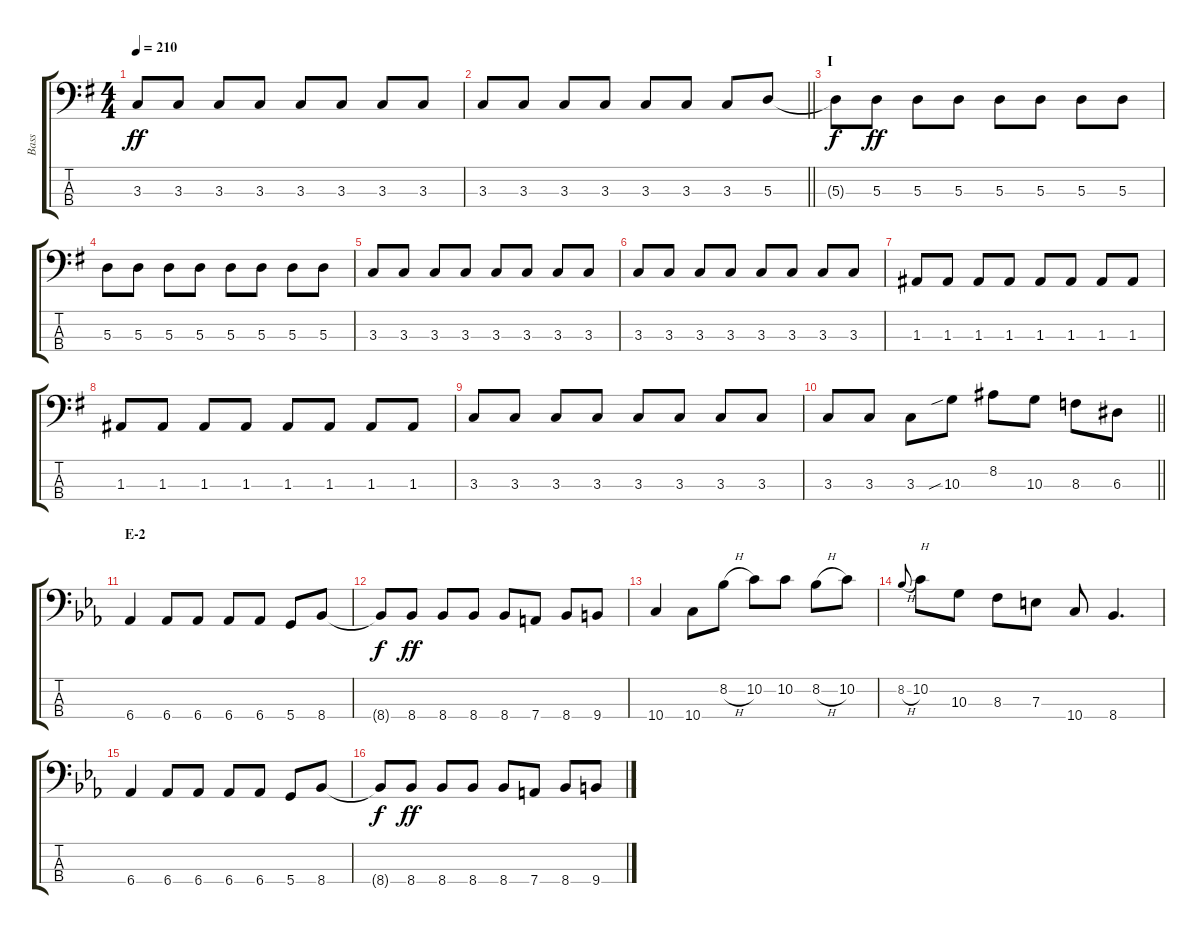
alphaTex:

\track ("Bass" "Bass") {instrument electricbasspick}
\staff {score tabs}
\tuning (G2 D2 A1 D1) {hide}
\ts (4 4)
\tempo 210
\clef f4
\ks g
3.3.8{dy ff} 3.3.8 3.3.8 3.3.8 3.3.8 3.3.8 3.3.8 3.3.8 |
\barLineRight lightlight
3.3.8 3.3.8 3.3.8 3.3.8 3.3.8 3.3.8 3.3.8 5.3.8 |
\section ("" "I")
5.3{t}.8{dy f} 5.3.8{dy ff} 5.3.8 5.3.8 5.3.8 5.3.8 5.3.8 5.3.8 |
5.3.8 5.3.8 5.3.8 5.3.8 5.3.8 5.3.8 5.3.8 5.3.8 |
3.3.8 3.3.8 3.3.8 3.3.8 3.3.8 3.3.8 3.3.8 3.3.8 |
3.3.8 3.3.8 3.3.8 3.3.8 3.3.8 3.3.8 3.3.8 3.3.8 |
1.3.8 1.3.8 1.3.8 1.3.8 1.3.8 1.3.8 1.3.8 1.3.8 |
1.3.8 1.3.8 1.3.8 1.3.8 1.3.8 1.3.8 1.3.8 1.3.8 |
3.3.8 3.3.8 3.3.8 3.3.8 3.3.8 3.3.8 3.3.8 3.3.8 |
\barLineRight lightlight
3.3.8 3.3.8 3.3.8 10.3{sib}.8 8.2.8 10.3.8 8.3.8 6.3.8 |
\section ("" "E-2")
\ks eb
6.4.4 6.4.8 6.4.8 6.4.8 6.4.8 5.4.8 8.4.8 |
8.4{t}.8{dy f} 8.4.8{dy ff} 8.4.8 8.4.8 8.4.8 7.4.8 8.4.8 9.4.8 |
10.4.4 10.4.8 8.2{h}.8 10.2.8 10.2.8 8.2{h}.8 10.2.8 |
8.2{h}.8{gr onbeat} 10.2.8{txt "H"} 10.3.8 8.3.8 7.3.8 10.4.8 8.4.4{d} |
6.4.4 6.4.8 6.4.8 6.4.8 6.4.8 5.4.8 8.4.8 |
8.4{t}.8{dy f} 8.4.8{dy ff} 8.4.8 8.4.8 8.4.8 7.4.8 8.4.8 9.4.8
